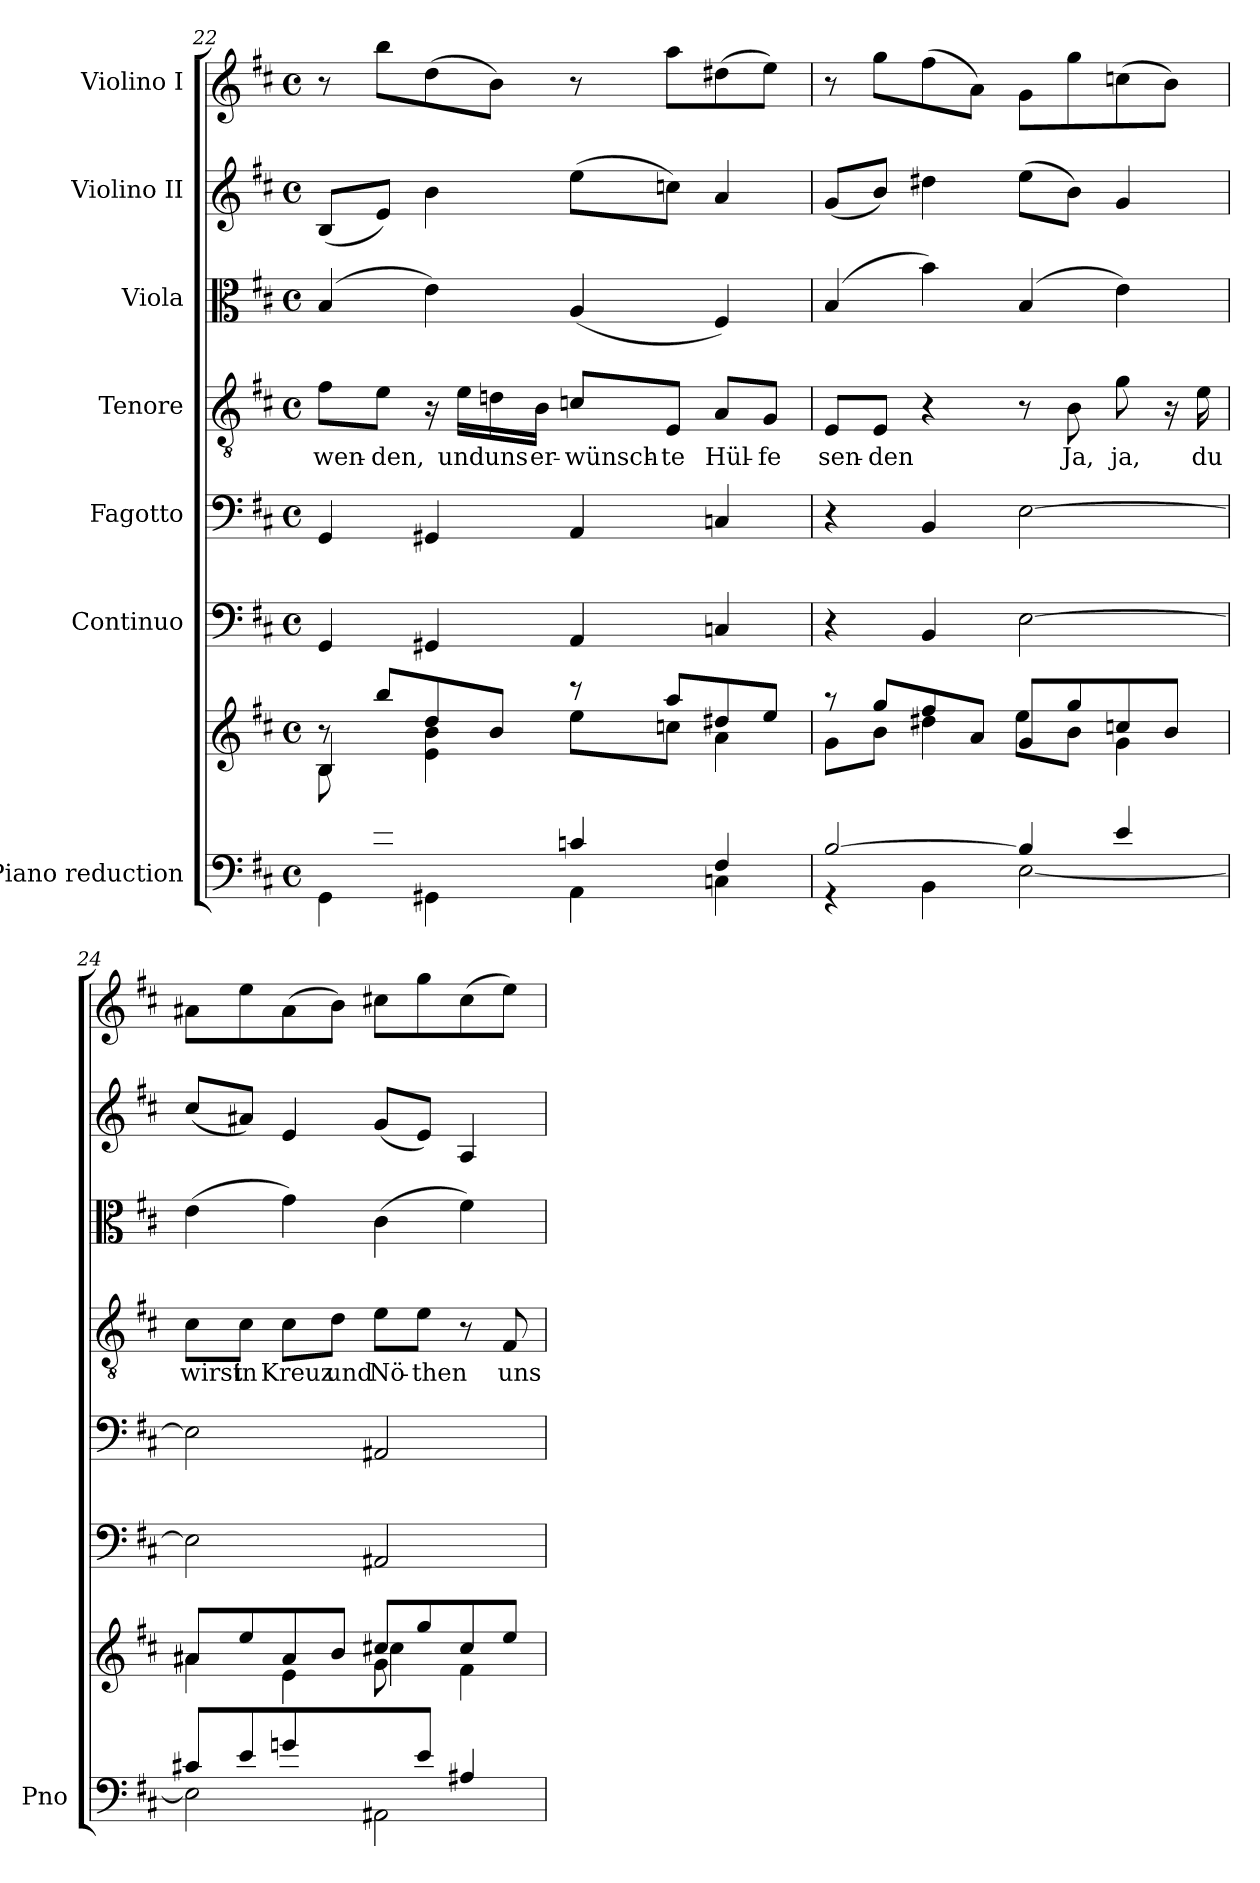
**kern	**kern	**kern	**kern	**kern	**text	**kern	**kern	**kern
*part7	*part7	*part6	*part5	*part4	*part4	*part3	*part2	*part1
*staff8	*staff7	*staff6	*staff5	*staff4	*staff4	*staff3	*staff2	*staff1
*I"Piano reduction	*	*I"Continuo	*I"Fagotto	*I"Tenore	*	*I"Viola	*I"Violino II	*I"Violino I
*I'Pno	*	*	*	*	*	*	*	*
!!LO:LB:g=z
*clefF4	*clefG2	*clefF4	*clefF4	*clefGv2	*	*clefC3	*clefG2	*clefG2
*k[f#c#]	*k[f#c#]	*k[f#c#]	*k[f#c#]	*k[f#c#]	*	*k[f#c#]	*k[f#c#]	*k[f#c#]
*M4/4	*M4/4	*M4/4	*M4/4	*M4/4	*	*M4/4	*M4/4	*M4/4
*met(c)	*met(c)	*met(c)	*met(c)	*met(c)	*	*met(c)	*met(c)	*met(c)
=22	=22	=22	=22	=22	=22	=22	=22	=22
*^	*^	*	*	*	*	*	*	*
*	*	*	*^	*	*	*	*	*	*	*
!	!	!	!	!	!	!	!	!LO:LY:b	!	!	!
8ryy	4GG\	8r	4B/	8B\L	4GG/	4GG/	8f#\L	wen-	(4B/	(8B/L	8r
!	!	!	!	!	!	!	!	!LO:LY:b	!	!	!
8e/J	.	8bb/L	.	2..ryy	.	.	8e\J	den,	.	8e/J)	8bb\L
4ryy	4GG#X\	8dd/	4e\ 4b\	.	4GG#X/	4GG#X/	16r	.	4e\)	4b\	(8dd\
!	!	!	!	!	!	!	!	!LO:LY:b	!	!	!
.	.	.	.	.	.	.	16e\LL	und	.	.	.
!	!	!	!	!	!	!	!	!LO:LY:b	!	!	!
.	.	8b/J	.	.	.	.	16dn\	uns	.	.	8b\J)
!	!	!	!	!	!	!	!	!LO:LY:b	!	!	!
.	.	.	.	.	.	.	16B\JJ	er-	.	.	.
!	!	!	!	!	!	!	!	!LO:LY:b	!	!	!
4cn/	4AA\	8r	8ee\L	.	4AA/	4AA/	8cn/L	wünsch-	(4A/	(8ee\L	8r
!	!	!	!	!	!	!	!	!LO:LY:b	!	!	!
.	.	8aa/L	8ccn\J	.	.	.	8E/J	te	.	8ccn\J)	8aa\L
!	!	!	!	!	!	!	!	!LO:LY:b	!	!	!
4F#/	4Cn\	8dd#X/	4a\	.	4Cn/	4Cn/	8A/L	Hül-	4F#/)	4a/	(8dd#X\
!	!	!	!	!	!	!	!	!LO:LY:b	!	!	!
.	.	8ee/J	.	.	.	.	8G/J	fe	.	.	8ee\J)
*	*	*	*v	*v	*	*	*	*	*	*	*
=23	=23	=23	=23	=23	=23	=23	=23	=23	=23	=23
!	!	!	!	!	!	!	!LO:LY:b	!	!	!
[2B/	4r	8r	8g\L	4r	4r	8E/L	sen-	(4B/	(8g/L	8r
!	!	!	!	!	!	!	!LO:LY:b	!	!	!
.	.	8gg/L	8b\J	.	.	8E/J	den	.	8b/J)	8gg\L
.	4BB\	8ff#/	4dd#X\	4BB/	4BB/	4r	.	4b\)	4dd#X\	(8ff#\
.	.	8a/J	.	.	.	.	.	.	.	8a\J)
4B/]	[2E\	8g/L	8ee\L	[2E\	[2E\	8r	.	(4B/	(8ee\L	8g\L
!	!	!	!	!	!	!	!LO:LY:b	!	!	!
.	.	8gg/	8b\J	.	.	8B\	Ja,	.	8b\J)	8gg\
!	!	!	!	!	!	!	!LO:LY:b	!	!	!
4e/	.	8ccn/	4g\	.	.	8g\	ja,	4e\)	4g/	(8ccn\
.	.	8b/J	.	.	.	16r	.	.	.	8b\J)
!	!	!	!	!	!	!	!LO:LY:b	!	!	!
.	.	.	.	.	.	16e\	du	.	.	.
=24	=24	=24	=24	=24	=24	=24	=24	=24	=24	=24
*	*	*	*^	*	*	*	*	*	*	*
!	!	!	!	!	!	!	!	!LO:LY:b	!	!	!
8c#X/L	2E\]	8a#X/L	4a#\	2ryy	2E\]	2E\]	8c#\L	wirst	(4e\	(8cc#/L	8a#X\L
!	!	!	!	!	!	!	!	!LO:LY:b	!	!	!
8e/J	.	8ee/	.	.	.	.	8c#\J	in	.	8a#X/J)	8ee\
!	!	!	!	!	!	!	!	!LO:LY:b	!	!	!
4gn/	.	8a#/	4e\	.	.	.	8c#\L	Kreuz	4g\)	4e/	(8a#\
!	!	!	!	!	!	!	!	!LO:LY:b	!	!	!
.	.	8b/J	.	.	.	.	8d\J	und	.	.	8b\J)
!	!	!	!	!	!	!	!	!LO:LY:b	!	!	!
8ryy	2AA#X\	8cc#X/L	4cc#\	8g\L	2AA#X/	2AA#X/	8e\L	Nö-	(4c#\	(8g/L	8cc#X\L
!	!	!	!	!	!	!	!	!LO:LY:b	!	!	!
8e/J	.	8gg/	.	4.ryy	.	.	8e\J	then	.	8e/J)	8gg\
4A#X/	.	8cc#/	4f#\	.	.	.	8r	.	4f#\)	4A/	(8cc#\
!	!	!	!	!	!	!	!	!LO:LY:b	!	!	!
.	.	8ee/J	.	.	.	.	8F#/	uns	.	.	8ee\J)
*v	*v	*	*	*	*	*	*	*	*	*	*
*	*v	*v	*v	*	*	*	*	*	*	*
=	=	=	=	=	=	=	=	=
*-	*-	*-	*-	*-	*-	*-	*-	*-
